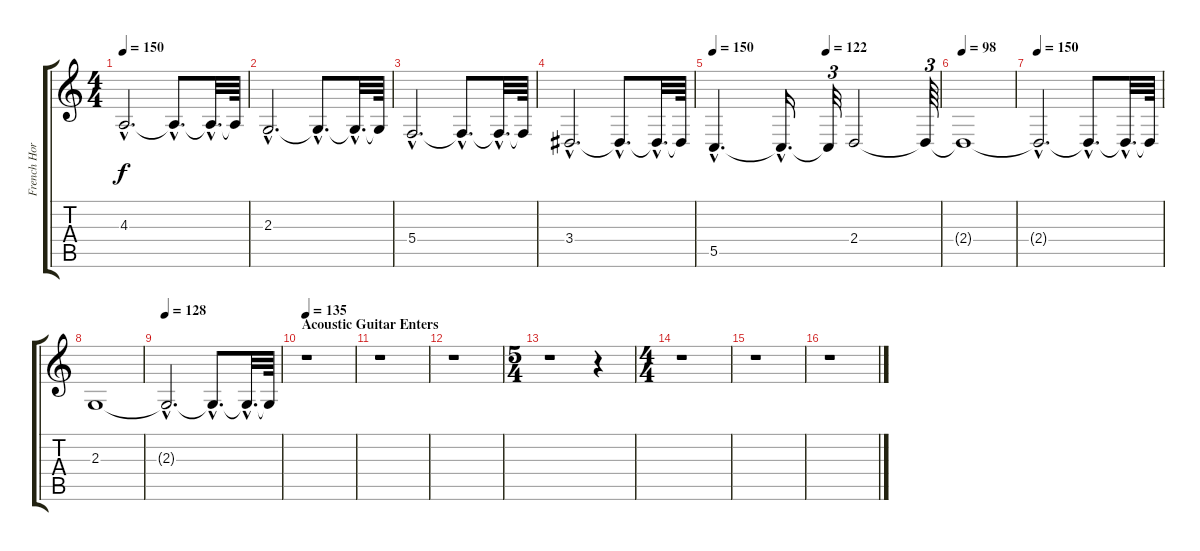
\track ("French Horn" "French Hor") {instrument frenchhorn}
\staff {score tabs}
\tuning (D4 A3 F3 C3 G2 D2) {hide}
\ts (4 4)
\tempo 150
\clef g2
\ks c
4.3{hac}.2{d dy f} 4.3{hac t}.8{d} 4.3{hac t}.32{d} 4.3{t}.64 |
2.3{hac}.2{d} 2.3{hac t}.8{d} 2.3{hac t}.32{d} 2.3{t}.64 |
5.4{hac}.2{d} 5.4{hac t}.8{d} 5.4{hac t}.32{d} 5.4{t}.64 |
3.4{hac}.2{d} 3.4{hac t}.8{d} 3.4{hac t}.32{d} 3.4{t}.64 |
\tempo 150
\tempo (122 0.5)
5.5{hac}.4{d volume 13 balance 8} 5.5{hac t}.16{d} 5.5{t}.32{tu (3 2)} 2.4.2 2.4{t}.64{tu (3 2)} |
\tempo 98
2.4{t}.1 |
\tempo 150
2.4{hac t}.2{d} 2.4{hac t}.8{d} 2.4{hac t}.32{d} 2.4{t}.64 |
2.3.1{volume 16} |
\tempo 128
2.3{hac t}.2{d} 2.3{hac t}.8{d} 2.3{hac t}.32{d} 2.3{t}.64 |
\section ("" "Acoustic Guitar Enters")
\tempo 135
r.1 |
r.1 |
r.1 |
\ts (5 4)
r.1 r.4 |
\ts (4 4)
r.1 |
r.1 |
r.1
